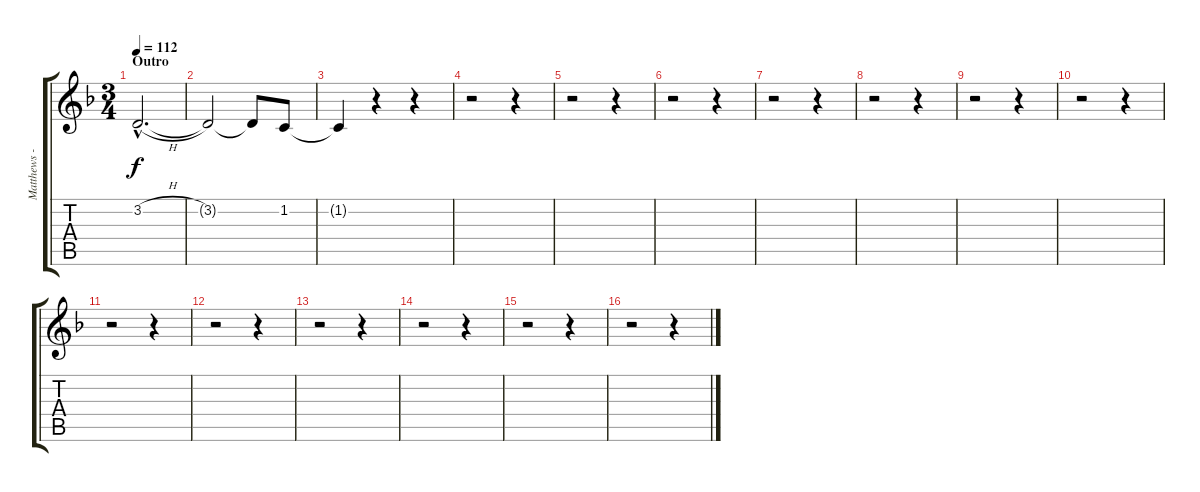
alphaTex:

\track ("Matthews - Vocals" "Matthews -") {instrument flute}
\staff {score tabs}
\tuning (E4 B3 G3 D3 A2 E2) {hide}
\ts (3 4)
\section ("" "Outro")
\tempo 112
\clef g2
\ks dminor
3.2{h hac}.2{d dy f volume 5} |
3.2{t}.2 3.2{t}.8 1.2.8 |
1.2{t}.4 r.4 r.4 |
r.2 r.4 |
r.2 r.4 |
r.2 r.4 |
r.2 r.4 |
r.2 r.4 |
r.2 r.4 |
r.2 r.4 |
r.2 r.4 |
r.2 r.4 |
r.2 r.4 |
r.2 r.4 |
r.2 r.4 |
r.2 r.4
